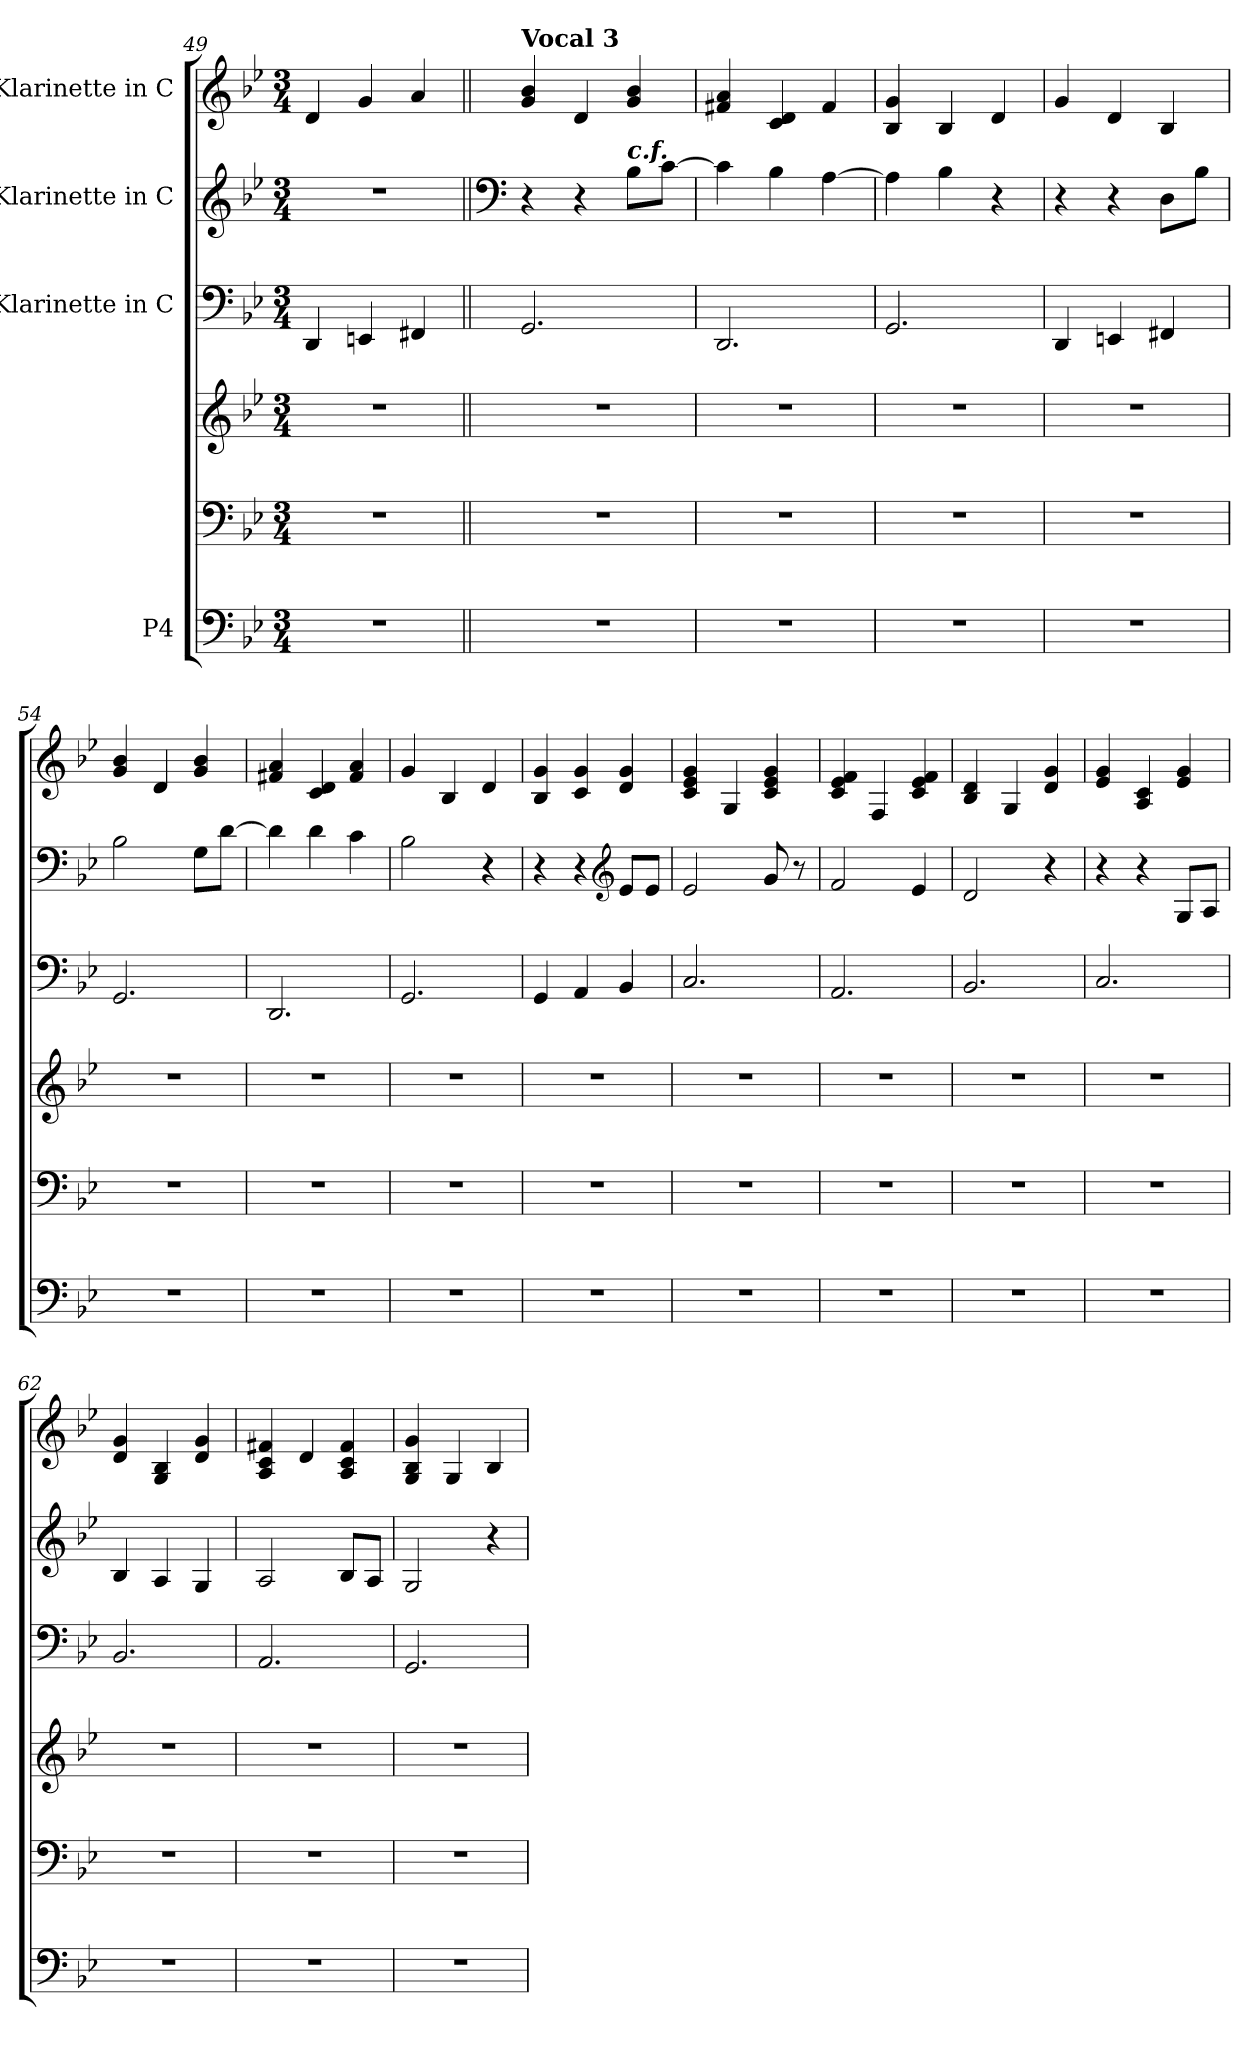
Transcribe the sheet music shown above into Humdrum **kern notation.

**kern	**kern	**kern	**kern	**kern	**kern
*part4	*part4	*part4	*part3	*part2	*part1
*staff6	*staff5	*staff4	*staff3	*staff2	*staff1
*I"P4	*	*	*I"Klarinette in C	*I"Klarinette in C	*I"Klarinette in C
*clefF4	*clefF4	*clefG2	*clefF4	*clefG2	*clefG2
*k[b-e-]	*k[b-e-]	*k[b-e-]	*k[b-e-]	*k[b-e-]	*k[b-e-]
*g:	*g:	*g:	*g:	*g:	*g:
*M3/4	*M3/4	*M3/4	*M3/4	*M3/4	*M3/4
=49	=49	=49	=49	=49	=49
!LO:N:vis=1	!LO:N:vis=1	!LO:N:vis=1	!	!LO:N:vis=1	!
2.r	2.r	2.r	4DDi/	2.r	4di/
.	.	.	4EEni/	.	4gi/
.	.	.	4FF#Xi/	.	4ai/
=50||	=50||	=50||	=50||	=50||	=50||
*	*	*	*	*clefF4	*
!	!	!	!	!	!LO:TX:a:B:t=Vocal 3
!LO:N:vis=1	!LO:N:vis=1	!LO:N:vis=1	!	!	!
2.r	2.r	2.r	2.GGi/	4r	4gi/ 4b-i
.	.	.	.	4r	4di/
!	!	!	!	!LO:TX:a:Bi:t=c.f.	!
.	.	.	.	8B-i\L	4gi/ 4b-i
.	.	.	.	[8ci\J	.
=51	=51	=51	=51	=51	=51
!LO:N:vis=1	!LO:N:vis=1	!LO:N:vis=1	!	!	!
2.r	2.r	2.r	2.DDi/	4ci\]	4f#Xi/ 4ai
.	.	.	.	4B-i\	4ci/ 4di
.	.	.	.	[4Ai\	4f#i/
=52	=52	=52	=52	=52	=52
!LO:N:vis=1	!LO:N:vis=1	!LO:N:vis=1	!	!	!
2.r	2.r	2.r	2.GGi/	4Ai\]	4B-i/ 4gi
.	.	.	.	4B-i\	4B-i/
.	.	.	.	4r	4di/
=53	=53	=53	=53	=53	=53
!LO:N:vis=1	!LO:N:vis=1	!LO:N:vis=1	!	!	!
2.r	2.r	2.r	4DDi/	4r	4gi/
.	.	.	4EEni/	4r	4di/
.	.	.	4FF#Xi/	8Di\L	4B-i/
.	.	.	.	8B-i\J	.
=54	=54	=54	=54	=54	=54
!LO:N:vis=1	!LO:N:vis=1	!LO:N:vis=1	!	!	!
2.r	2.r	2.r	2.GGi/	2B-i\	4gi/ 4b-i
.	.	.	.	.	4di/
.	.	.	.	8Gi\L	4gi/ 4b-i
.	.	.	.	[8di\J	.
!!LO:LB:g=z
=55	=55	=55	=55	=55	=55
!LO:N:vis=1	!LO:N:vis=1	!LO:N:vis=1	!	!	!
2.r	2.r	2.r	2.DDi/	4di\]	4f#Xi/ 4ai
.	.	.	.	4di\	4ci/ 4di
.	.	.	.	4ci\	4f#i/ 4ai
=56	=56	=56	=56	=56	=56
!LO:N:vis=1	!LO:N:vis=1	!LO:N:vis=1	!	!	!
2.r	2.r	2.r	2.GGi/	2B-i\	4gi/
.	.	.	.	.	4B-i/
.	.	.	.	4r	4di/
=57	=57	=57	=57	=57	=57
!LO:N:vis=1	!LO:N:vis=1	!LO:N:vis=1	!	!	!
2.r	2.r	2.r	4GGi/	4r	4B-i/ 4gi
.	.	.	4AAi/	4r	4ci/ 4gi
*	*	*	*	*clefG2	*
.	.	.	4BB-i/	8e-i/L	4di/ 4gi
.	.	.	.	8e-i/J	.
=58	=58	=58	=58	=58	=58
!LO:N:vis=1	!LO:N:vis=1	!LO:N:vis=1	!	!	!
2.r	2.r	2.r	2.Ci/	2e-i/	4ci/ 4e-i 4gi
.	.	.	.	.	4Gi/
.	.	.	.	8gi/	4ci/ 4e-i 4gi
.	.	.	.	8r	.
=59	=59	=59	=59	=59	=59
!LO:N:vis=1	!LO:N:vis=1	!LO:N:vis=1	!	!	!
2.r	2.r	2.r	2.AAi/	2fi/	4ci/ 4e-i 4fi
.	.	.	.	.	4Fi/
.	.	.	.	4e-i/	4ci/ 4e-i 4fi
=60	=60	=60	=60	=60	=60
!LO:N:vis=1	!LO:N:vis=1	!LO:N:vis=1	!	!	!
2.r	2.r	2.r	2.BB-i/	2di/	4B-i/ 4di
.	.	.	.	.	4Gi/
.	.	.	.	4r	4di/ 4gi
=61	=61	=61	=61	=61	=61
!LO:N:vis=1	!LO:N:vis=1	!LO:N:vis=1	!	!	!
2.r	2.r	2.r	2.Ci/	4r	4e-i/ 4gi
.	.	.	.	4r	4Ai/ 4ci
.	.	.	.	8Gi/L	4e-i/ 4gi
.	.	.	.	8Ai/J	.
=62	=62	=62	=62	=62	=62
!LO:N:vis=1	!LO:N:vis=1	!LO:N:vis=1	!	!	!
2.r	2.r	2.r	2.BB-i/	4B-i/	4di/ 4gi
.	.	.	.	4Ai/	4Gi/ 4B-i
.	.	.	.	4Gi/	4di/ 4gi
=63	=63	=63	=63	=63	=63
!LO:N:vis=1	!LO:N:vis=1	!LO:N:vis=1	!	!	!
2.r	2.r	2.r	2.AAi/	2Ai/	4Ai/ 4ci 4f#Xi
.	.	.	.	.	4di/
.	.	.	.	8B-i/L	4Ai/ 4ci 4f#i
.	.	.	.	8Ai/J	.
!!LO:LB:g=z
=64	=64	=64	=64	=64	=64
!LO:N:vis=1	!LO:N:vis=1	!LO:N:vis=1	!	!	!
2.r	2.r	2.r	2.GGi/	2Gi/	4Gi/ 4B-i 4gi
.	.	.	.	.	4Gi/
.	.	.	.	4r	4B-i/
=	=	=	=	=	=
*-	*-	*-	*-	*-	*-
